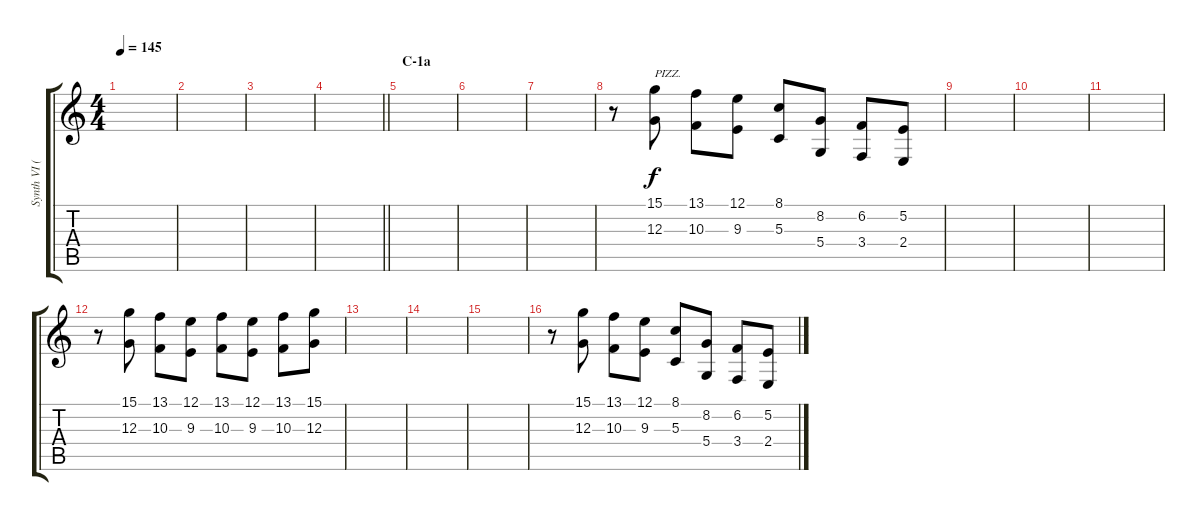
\track ("Synth VI (Kotobuki Tsumugi)" "Synth VI (") {instrument lead5charang}
\staff {score tabs}
\tuning (E4 B3 G3 D3 A2 E2) {hide}
\ts (4 4)
\tempo 145
\clef g2
\ks c
|
|
|
\barLineRight lightlight
|
\section ("" "C-1a")
|
|
|
r.8 (15.1 12.3).8{txt "PIZZ." instrument pizzicatostrings} (13.1 10.3).8 (12.1 9.3).8 (8.1 5.3).8 (8.2 5.4).8 (6.2 3.4).8 (5.2 2.4).8 |
|
|
|
r.8 (15.1 12.3).8 (13.1 10.3).8 (12.1 9.3).8 (13.1 10.3).8 (12.1 9.3).8 (13.1 10.3).8 (15.1 12.3).8 |
|
|
|
r.8 (15.1 12.3).8 (13.1 10.3).8 (12.1 9.3).8 (8.1 5.3).8 (8.2 5.4).8 (6.2 3.4).8 (5.2 2.4).8
